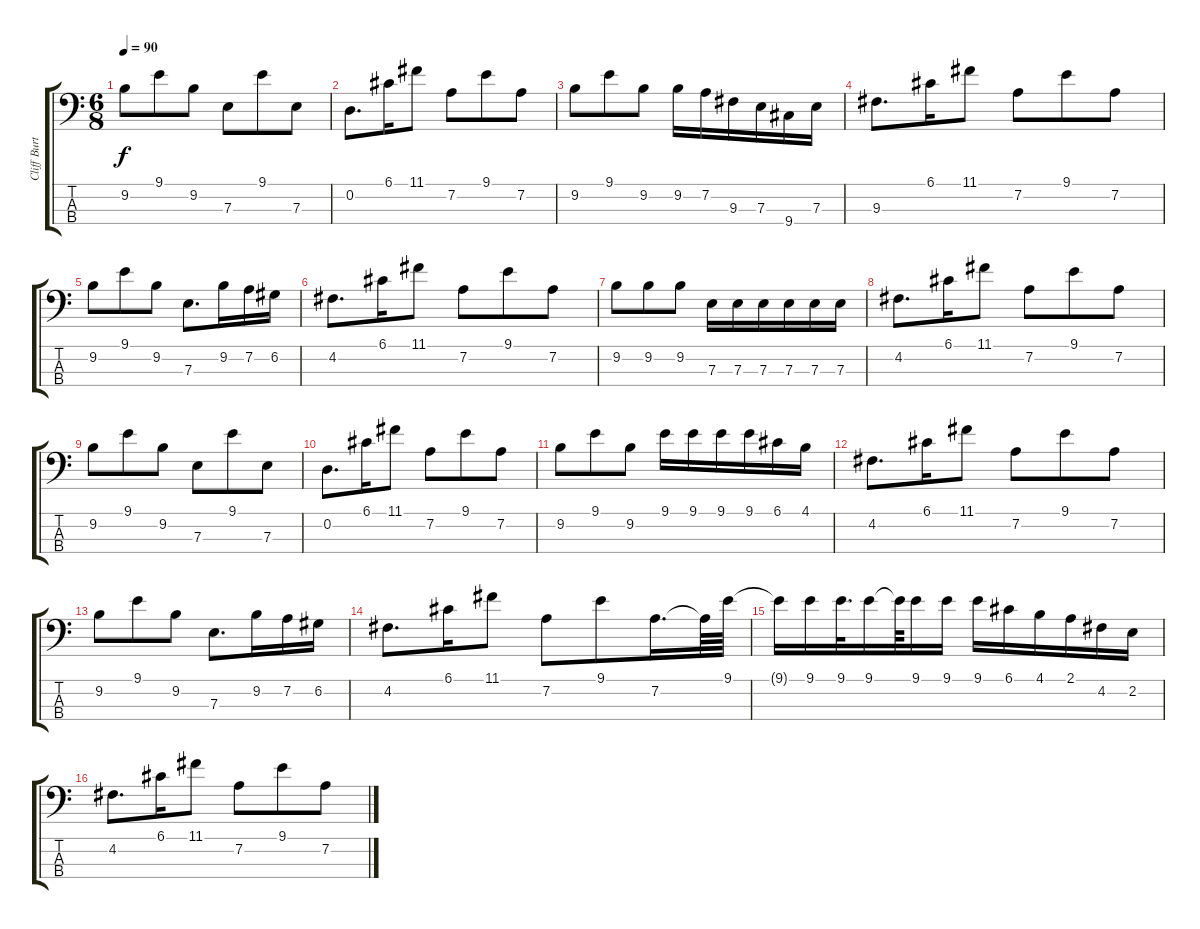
\track ("Cliff Burton" "Cliff Burt") {instrument electricbassfinger}
\staff {score tabs}
\tuning (G2 D2 A1 E1) {hide}
\ts (6 8)
\tempo 90
\clef f4
\ks c
9.2.8{dy f} 9.1.8 9.2.8 7.3.8 9.1.8 7.3.8 |
0.2.8{d} 6.1.16 11.1.8 7.2.8 9.1.8 7.2.8 |
9.2.8 9.1.8 9.2.8 9.2.16 7.2.16 9.3.16 7.3.16 9.4.16 7.3.16 |
9.3.8{d} 6.1.16 11.1.8 7.2.8 9.1.8 7.2.8 |
9.2.8 9.1.8 9.2.8 7.3.8{d} 9.2.16 7.2.16 6.2.16 |
4.2.8{d} 6.1.16 11.1.8 7.2.8 9.1.8 7.2.8 |
9.2.8 9.2.8 9.2.8 7.3.16 7.3.16 7.3.16 7.3.16 7.3.16 7.3.16 |
4.2.8{d} 6.1.16 11.1.8 7.2.8 9.1.8 7.2.8 |
9.2.8 9.1.8 9.2.8 7.3.8 9.1.8 7.3.8 |
0.2.8{d} 6.1.16 11.1.8 7.2.8 9.1.8 7.2.8 |
9.2.8 9.1.8 9.2.8 9.1.16 9.1.16 9.1.16 9.1.16 6.1.16 4.1.16 |
4.2.8{d} 6.1.16 11.1.8 7.2.8 9.1.8 7.2.8 |
9.2.8 9.1.8 9.2.8 7.3.8{d} 9.2.16 7.2.16 6.2.16 |
4.2.8{d} 6.1.16 11.1.8 7.2.8 9.1.8 7.2.16{d} 7.2{t}.64 9.1.64 |
9.1{t}.16 9.1.16 9.1.32{d} 9.1.16 9.1{t}.64 9.1.16 9.1.16 9.1.16 6.1.16 4.1.16 2.1.16 4.2.16 2.2.16 |
4.2.8{d} 6.1.16 11.1.8 7.2.8 9.1.8 7.2.8
